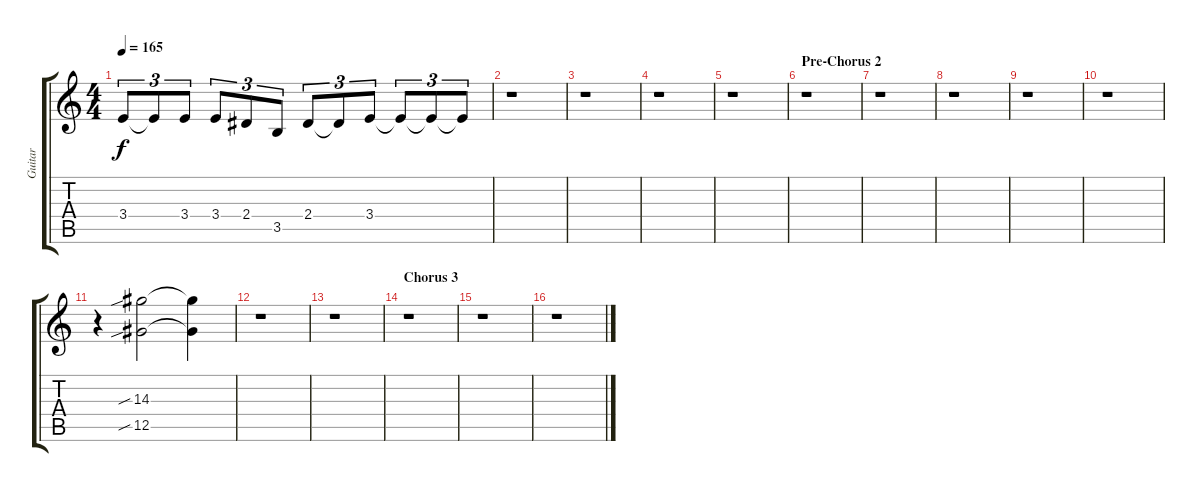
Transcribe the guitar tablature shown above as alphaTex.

\track ("Guitar" "Guitar") {instrument distortionguitar}
\staff {score tabs}
\tuning (Eb4 Bb3 Gb3 Db3 Ab2 Db2) {hide}
\ts (4 4)
\tempo 165
\clef g2
\ks c
3.4.8{tu (3 2) dy f} 3.4{t}.8{tu (3 2)} 3.4.8{tu (3 2)} 3.4.8{tu (3 2)} 2.4.8{tu (3 2)} 3.5.8{tu (3 2)} 2.4.8{tu (3 2)} 2.4{t}.8{tu (3 2)} 3.4.8{tu (3 2)} 3.4{t}.8{tu (3 2)} 3.4{t}.8{tu (3 2)} 3.4{t}.8{tu (3 2)} |
r.1 |
r.1 |
r.1 |
r.1 |
\section ("" "Pre-Chorus 2")
r.1 |
r.1 |
r.1 |
r.1 |
r.1 |
r.4 (14.3{sib} 12.5{sib}).2 (14.3{t} 12.5{t}).4 |
r.1 |
r.1 |
\section ("" "Chorus 3")
r.1 |
r.1 |
r.1
